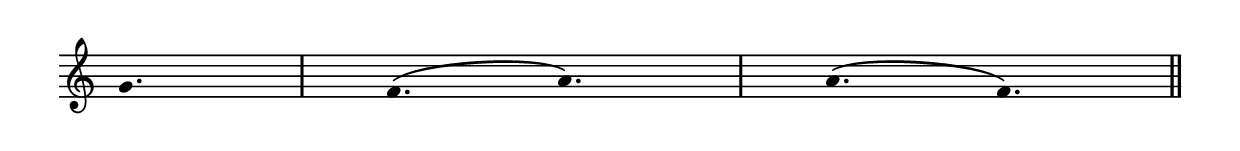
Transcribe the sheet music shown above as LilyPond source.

\version "2.24.1"

\include "gregorian.ly"
\include "../modules/lilypond/neums.ily"
\include "../modules/lilypond/layout.ily"

\GregorianTranscriptionLayout

\score {
  \new GregorianTranscriptionStaff {
    \relative c'' {
      \AntiphonSignature
      \E g \divisioMaxima \EE f a \divisioMaxima \EE a f \finalis
    }
  }
}